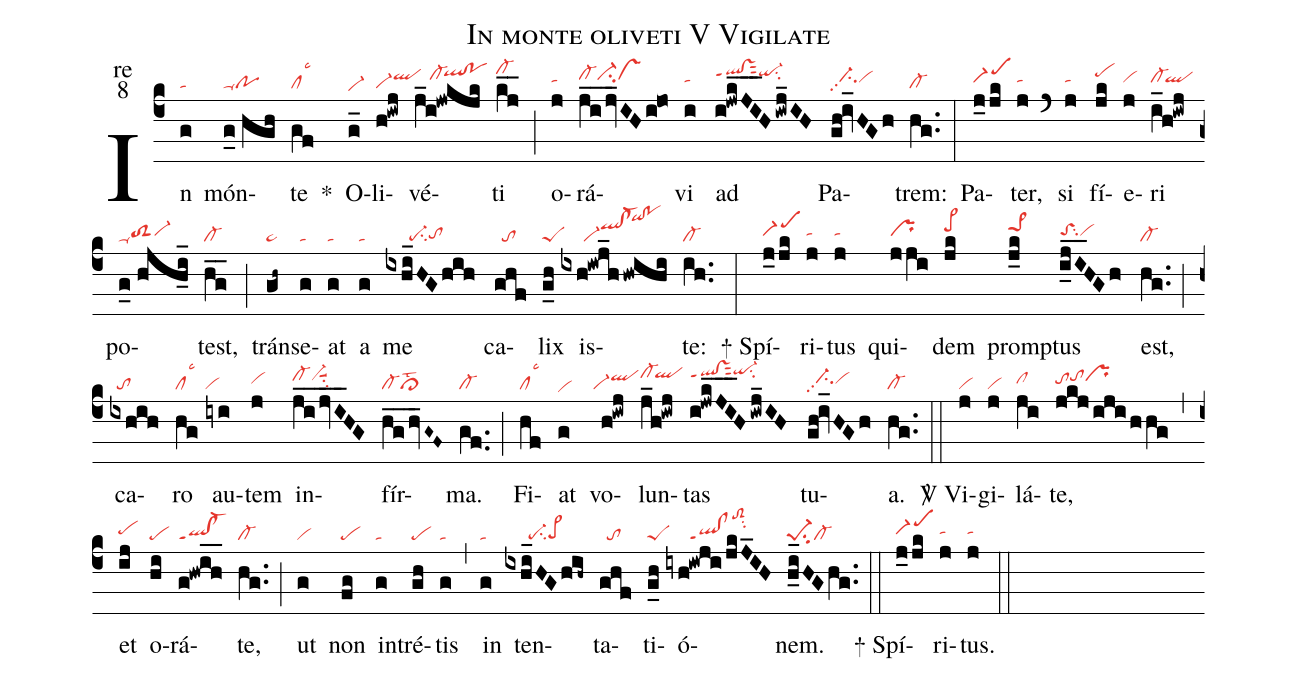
name:In monte oliveti V Vigilate;
office-part:re;
mode:8;
nabc-lines:1;
%%
(c4) In(g|ta) món(g_0//hgh|ta-po)te(gf|cllsc3) <sp>*</sp>() O(g_|vi-he)li(h!iwj|vi-qlhi)vé(j_i!jwkjk|////cl-hi`qlhj!pohj)ti(kj__|cl-hk) (;) o(j|tahh)rá(ji__/jv_IHi@jo|cl-hici-hivshi)vi(i|tahh) ad(i!jwkJI___H/iwj_IH|qlhj!vshjppt1sut2qi-hjsu2) Pa(gh!iv_HGh|//ci-hhpp2vihh)trem:(hg..|cl-) (:) Pa(j_0/jk|scM1hh)ter,(j|tahh) (`) si(j|tahh) fí(jk|pehj)e(j|vihh)ri(i_h!iwj|cl-hh`qlhh) po(g_0//hjh_i_|ta-toS2hgvi-hh)test,(hg__|cl-) (;) trán(gh~|ta>)se(g|ta)at(g|ta) a(g|ta) me(ixhi_HG/hih|//////pe-su2tohg) ca(ghf|//to)lix(g_h|peS) is(ixh!iwj_h/hwihi|//////vi-qlhj!cl-hj``qihm!pohm)te:(ih..|cl-) (:)
<sp>+</sp> Spí(j_0/jk|scM1hh)ri(j|tahh)tus(j|tahh) qui(jji|prhh)dem(jk|pe>hj) prom(j_k|pe>1hj)ptus(i_jI__HGh|toShhsu2vihh) est,(hg..|cl-) (;) ca(ixhih|//to)ro(hg|cllsc3) au(iyi|vi)tem(j|vihh) in(ji__/jvI__HG|cl-hivi-hisuu1su2)fír(hg__/hv_G~F~|cl-cl>lst2)ma.(gf..|cl-) (;) Fi(hf|cllsc3)at(g|vihe) vo(h!iwj|``vi-qlhi)lun(j_h!iwj|cl-hj`qlhj)tas(i!jwkJI___H/iwj_IH|qlhj!vshjppt1sut2qi-hksu2) tu(gh!iv_HGh|//ci-hhpp2vihh)a.(hg..|cl-) (::)

<sp>V/</sp> Vi(j|vi)gi(j|vi)lá(ji|clhh)te,(jkj/iji/hhg|tohhtohiprhi) (,) et(ij|pehh) o(hi|pe)rá(g!hwih__|ql!cl-ppt1)te,(hg..|cl-) (;) ut(g|vi) non(fg|pe) in(g|ta)tré(gh|pe)tis(g|ta) (,) in(g|ta) ten(ixhi_HG/hih~|//////pe-su2pe>hg)ta(ghf|//to)ti(g_h|peS)ó(iyh!iwji/jkJ_IH|//////ql!clppt1toS2hmsu2)nem.(h_i_HG/hg..|pe-1su2cl-) (::)

<sp>+</sp> Spí(j_0/jk|scM1hh)ri(j|tahh)tus.(j|tahh) (::)
